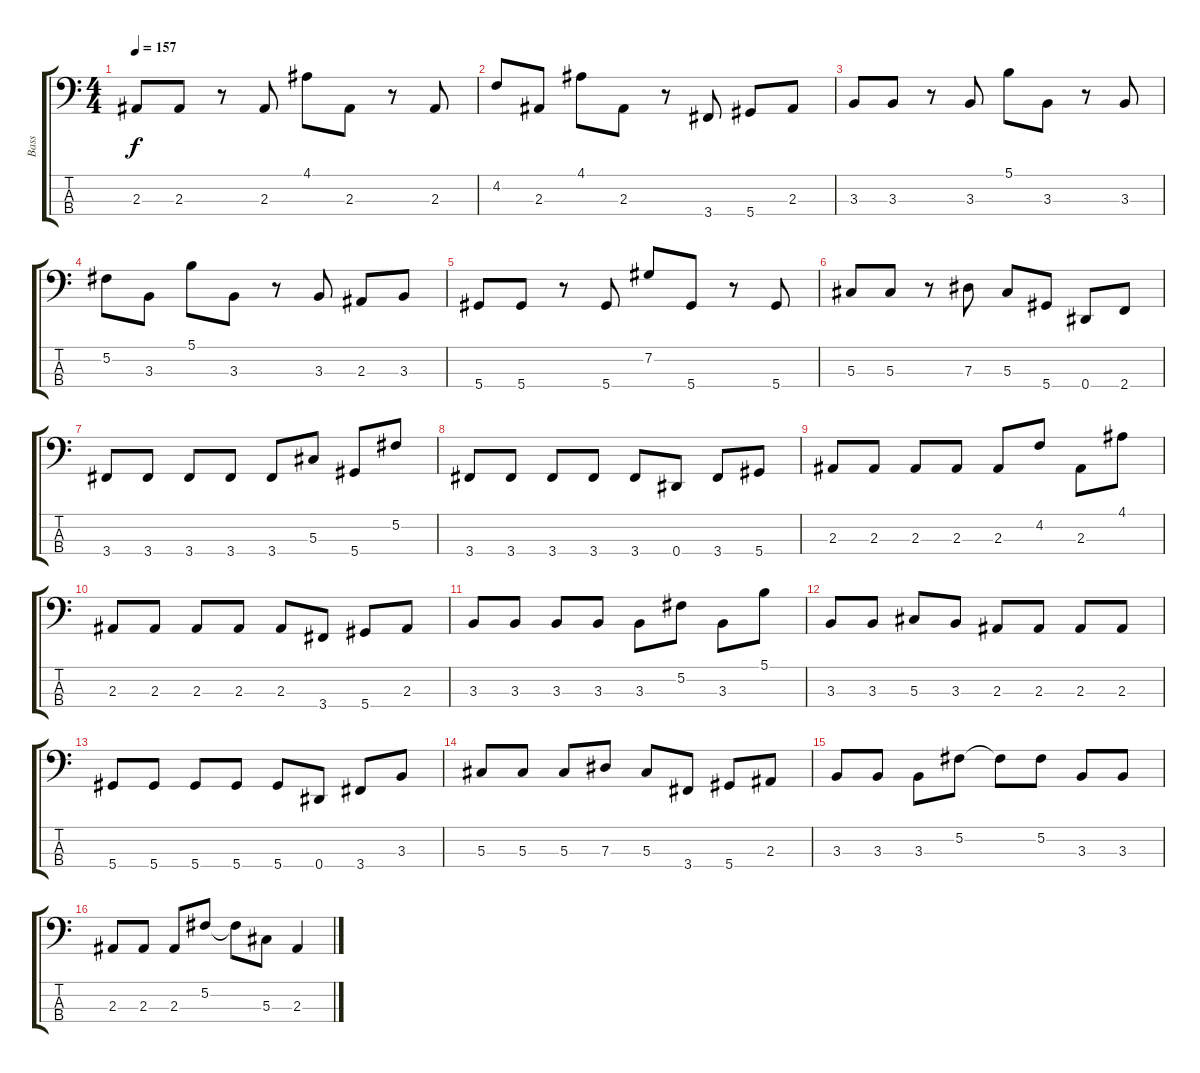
\track ("Bass" "Bass") {instrument electricbasspick}
\staff {score tabs}
\tuning (Gb2 Db2 Ab1 Eb1) {hide}
\ts (4 4)
\tempo 157
\clef f4
\ks c
2.3.8{dy f} 2.3.8 r.8 2.3.8 4.1.8 2.3.8 r.8 2.3.8 |
4.2.8 2.3.8 4.1.8 2.3.8 r.8 3.4.8 5.4.8 2.3.8 |
3.3.8 3.3.8 r.8 3.3.8 5.1.8 3.3.8 r.8 3.3.8 |
5.2.8 3.3.8 5.1.8 3.3.8 r.8 3.3.8 2.3.8 3.3.8 |
5.4.8 5.4.8 r.8 5.4.8 7.2.8 5.4.8 r.8 5.4.8 |
5.3.8 5.3.8 r.8 7.3.8 5.3.8 5.4.8 0.4.8 2.4.8 |
3.4.8 3.4.8 3.4.8 3.4.8 3.4.8 5.3.8 5.4.8 5.2.8 |
3.4.8 3.4.8 3.4.8 3.4.8 3.4.8 0.4.8 3.4.8 5.4.8 |
2.3.8 2.3.8 2.3.8 2.3.8 2.3.8 4.2.8 2.3.8 4.1.8 |
2.3.8 2.3.8 2.3.8 2.3.8 2.3.8 3.4.8 5.4.8 2.3.8 |
3.3.8 3.3.8 3.3.8 3.3.8 3.3.8 5.2.8 3.3.8 5.1.8 |
3.3.8 3.3.8 5.3.8 3.3.8 2.3.8 2.3.8 2.3.8 2.3.8 |
5.4.8 5.4.8 5.4.8 5.4.8 5.4.8 0.4.8 3.4.8 3.3.8 |
5.3.8 5.3.8 5.3.8 7.3.8 5.3.8 3.4.8 5.4.8 2.3.8 |
3.3.8 3.3.8 3.3.8 5.2.8 5.2{t}.8 5.2.8 3.3.8 3.3.8 |
2.3.8 2.3.8 2.3.8 5.2.8 5.2{t}.8 5.3.8 2.3.4
